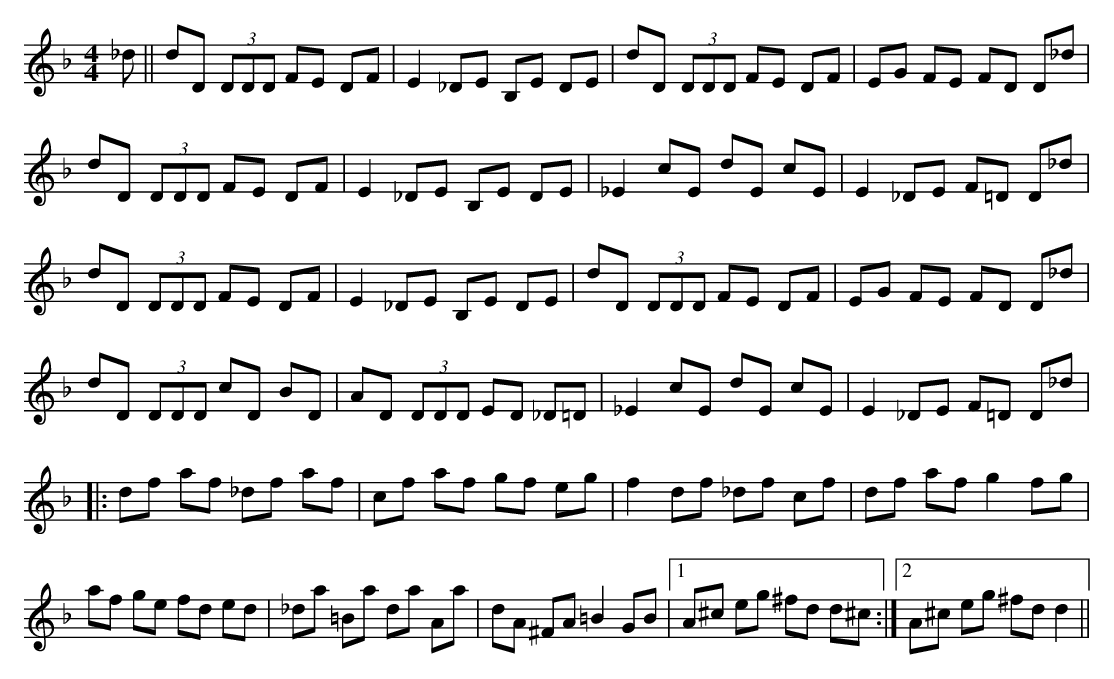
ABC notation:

X:1
M:4/4
K:Dmin
_d||dD (3DDD FE DF|E2 _DE B,E DE|dD (3DDD FE DF|EG FE FD D_d|
dD (3DDD FE DF|E2 _DE B,E DE|_E2 cE dE cE|E2 _DE F=D D_d|
dD (3DDD FE DF|E2 _DE B,E DE|dD (3DDD FE DF|EG FE FD D_d|
dD (3DDD cD BD|AD (3DDD ED _D=D|_E2 cE dE cE|E2 _DE F=D D_d|
|:df af _df af|cf af gf eg|f2 df _df cf|df af g2 fg|
af ge fd ed|_da =Ba da Aa|dA ^FA =B2 GB|1 A^c eg ^fd d^c:|2 A^c eg ^fd d2||
